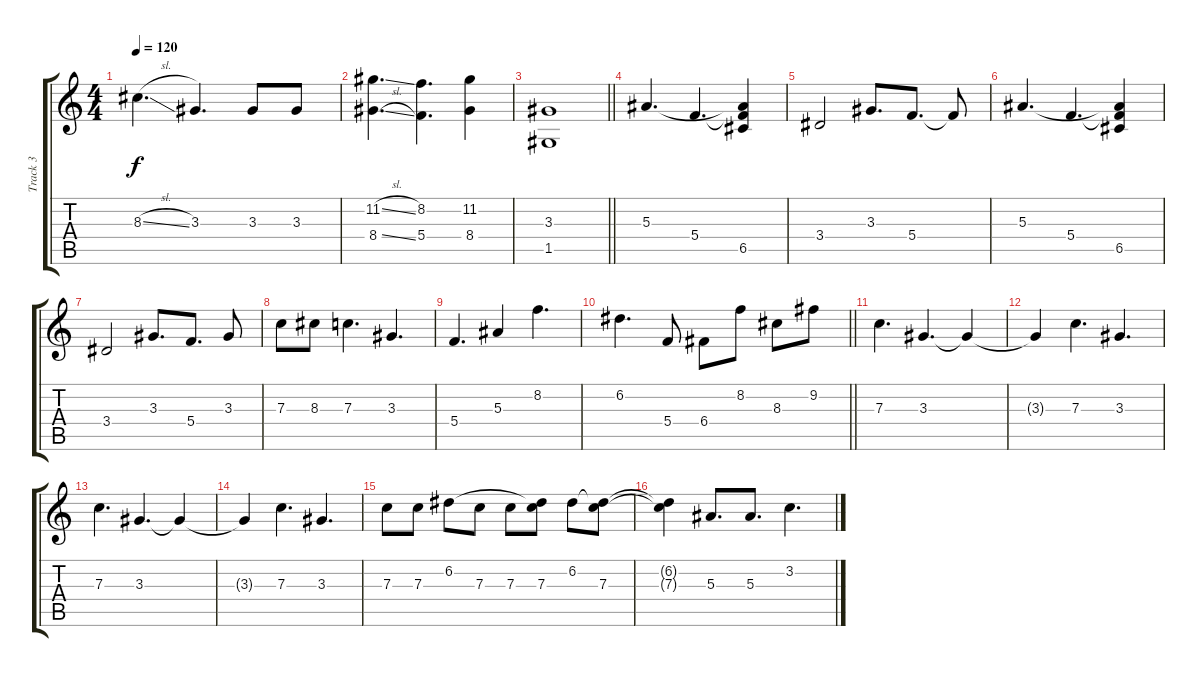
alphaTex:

\track ("Track 3" "Track 3") {instrument distortionguitar}
\staff {score tabs}
\tuning (D4 A3 F3 C3 G2 C2) {hide}
\ts (4 4)
\tempo 120
\clef g2
\ks c
8.3{sl}.4{d dy f} 3.3.4{d} 3.3.8 3.3.8 |
(11.2{sl} 8.4{sl}).4{d} (8.2 5.4).4{d} (11.2 8.4).4 |
\barLineRight lightlight
(3.3 1.5).1 |
\section ("" "")
5.3.4{d} 5.4.4{d} (5.3{t} 5.4{t} 6.5).4 |
3.4.2 3.3.8{d} 5.4.8{d} 5.4{t}.8 |
5.3.4{d} 5.4.4{d} (5.3{t} 5.4{t} 6.5).4 |
3.4.2 3.3.8{d} 5.4.8{d} 3.3.8 |
7.3.8 8.3.8 7.3.4{d} 3.3.4{d} |
5.4.4{d} 5.3.4 8.2.4{d} |
\barLineRight lightlight
6.2.4{d} 5.4.8 6.4.8 8.2.8 8.3.8 9.2.8 |
\section ("" "")
7.3.4{d} 3.3.4{d} 3.3{t}.4 |
3.3{t}.4 7.3.4{d} 3.3.4{d} |
7.3.4{d} 3.3.4{d} 3.3{t}.4 |
3.3{t}.4 7.3.4{d} 3.3.4{d} |
7.3.8 7.3.8 6.2.8 7.3.8 7.3.8 (6.2{t} 7.3).8 6.2.8 (6.2{t} 7.3).8 |
(6.2{t} 7.3{t}).4 5.3.8{d} 5.3.8{d} 3.2.4{d}
